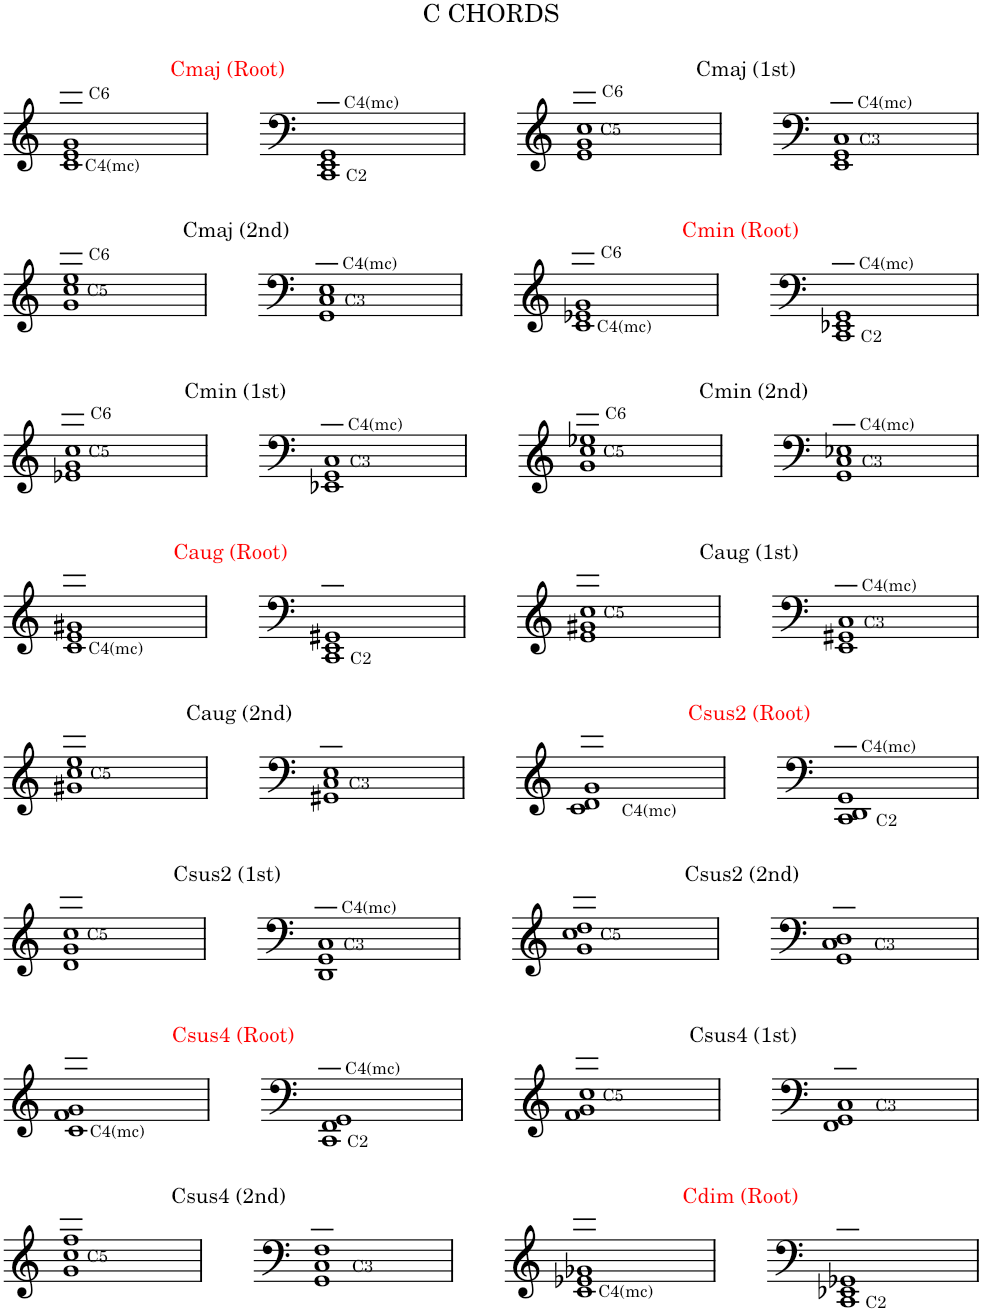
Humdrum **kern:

**kern
*part1
*staff1
*I"Piano
*I'Pno.
*clefG2
*k[]
=1
!LO:TX:a:color=#FF0000:t=Cmaj (Root)
!LO:TX:b:t=C4(mc)
!LO:TX:a:t=C6
1c 1e 1g 1ccci
=2
*clefF4
!LO:TX:b:t=C2
!LO:TX:a:t=C4(mc)
1CC 1EE 1GG 1ci
=3
*clefG2
!LO:TX:a:t=Cmaj (1st)
!LO:TX:b:t=C5
!LO:TX:a:t=C6
1e 1g 1cc 1ccci
=4
*clefF4
!LO:TX:b:t=C3
!LO:TX:a:t=C4(mc)
1EE 1GG 1C 1ci
!!LO:LB:g=z
=1
*clefG2
!LO:TX:a:t=Cmaj (2nd)
!LO:TX:b:t=C5
!LO:TX:a:t=C6
1g 1cc 1ee 1ccci
=2
*clefF4
!LO:TX:b:t=C3
!LO:TX:a:t=C4(mc)
1GG 1C 1E 1ci
=3
*clefG2
!LO:TX:a:color=#FF0000:t=Cmin (Root)
!LO:TX:b:t=C4(mc)
!LO:TX:a:t=C6
1c 1e-X 1g 1ccci
=4
*clefF4
!LO:TX:b:t=C2
!LO:TX:a:t=C4(mc)
1CC 1EE-X 1GG 1ci
!!LO:LB:g=z
=1
*clefG2
!LO:TX:a:t=Cmin (1st)
!LO:TX:b:t=C5
!LO:TX:a:t=C6
1e-X 1g 1cc 1ccci
=2
*clefF4
!LO:TX:b:t=C3
!LO:TX:a:t=C4(mc)
1EE-X 1GG 1C 1ci
=3
*clefG2
!LO:TX:a:t=Cmin (2nd)
!LO:TX:b:t=C5
!LO:TX:a:t=C6
1g 1cc 1ee-X 1ccci
=4
*clefF4
!LO:TX:b:t=C3
!LO:TX:a:t=C4(mc)
1GG 1C 1E-X 1ci
!!LO:LB:g=z
=1
*clefG2
!LO:TX:a:color=#FF0000:t=Caug (Root)
!LO:TX:b:t=C4(mc)
1c 1e 1g#X 1ccci
=2
*clefF4
!LO:TX:b:t=C2
1CC 1EE 1GG#X 1ci
=3
*clefG2
!LO:TX:a:t=Caug (1st)
!LO:TX:b:t=C5
1e 1g#X 1cc 1ccci
=4
*clefF4
!LO:TX:b:t=C3
!LO:TX:a:t=C4(mc)
1EE 1GG#X 1C 1ci
!!LO:LB:g=z
=1
*clefG2
!LO:TX:a:t=Caug (2nd)
!LO:TX:b:t=C5
1g#X 1cc 1ee 1ccci
=2
*clefF4
!LO:TX:b:t=C3
1GG#X 1C 1E 1ci
=3
*clefG2
!LO:TX:a:color=#FF0000:t=Csus2 (Root)
!LO:TX:b:t=C4(mc)
1c 1d 1g 1ccci
=4
*clefF4
!LO:TX:a:t=C4(mc)
!LO:TX:b:t=C2
1CC 1DD 1GG 1ci
!!LO:LB:g=z
=1
*clefG2
!LO:TX:a:t=Csus2 (1st)
!LO:TX:b:t=C5
1d 1g 1cc 1ccci
=2
*clefF4
!LO:TX:b:t=C3
!LO:TX:a:t=C4(mc)
1DD 1GG 1C 1ci
=3
*clefG2
!LO:TX:a:t=Csus2 (2nd)
!LO:TX:b:t=C5
1g 1cc 1dd 1ccci
=4
*clefF4
!LO:TX:b:t=C3
1GG 1C 1D 1ci
!!LO:LB:g=z
=1
*clefG2
!LO:TX:a:color=#FF0000:t=Csus4 (Root)
!LO:TX:b:t=C4(mc)
1c 1f 1g 1ccci
=2
*clefF4
!LO:TX:b:t=C2
!LO:TX:a:t=C4(mc)
1CC 1FF 1GG 1ci
=3
*clefG2
!LO:TX:a:t=Csus4 (1st)
!LO:TX:b:t=C5
1f 1g 1cc 1ccci
=4
*clefF4
!LO:TX:b:t=C3
1FF 1GG 1C 1ci
!!LO:LB:g=z
=1
*clefG2
!LO:TX:a:t=Csus4 (2nd)
!LO:TX:b:t=C5
1g 1cc 1ff 1ccci
=2
*clefF4
!LO:TX:b:t=C3
1GG 1C 1F 1ci
=3
*clefG2
!LO:TX:a:color=#FF0000:t=Cdim (Root)
!LO:TX:b:t=C4(mc)
1c 1e-X 1g-X 1ccci
=4
*clefF4
!LO:TX:b:t=C2
1CC 1EE-X 1GG-X 1ci
=
*-
